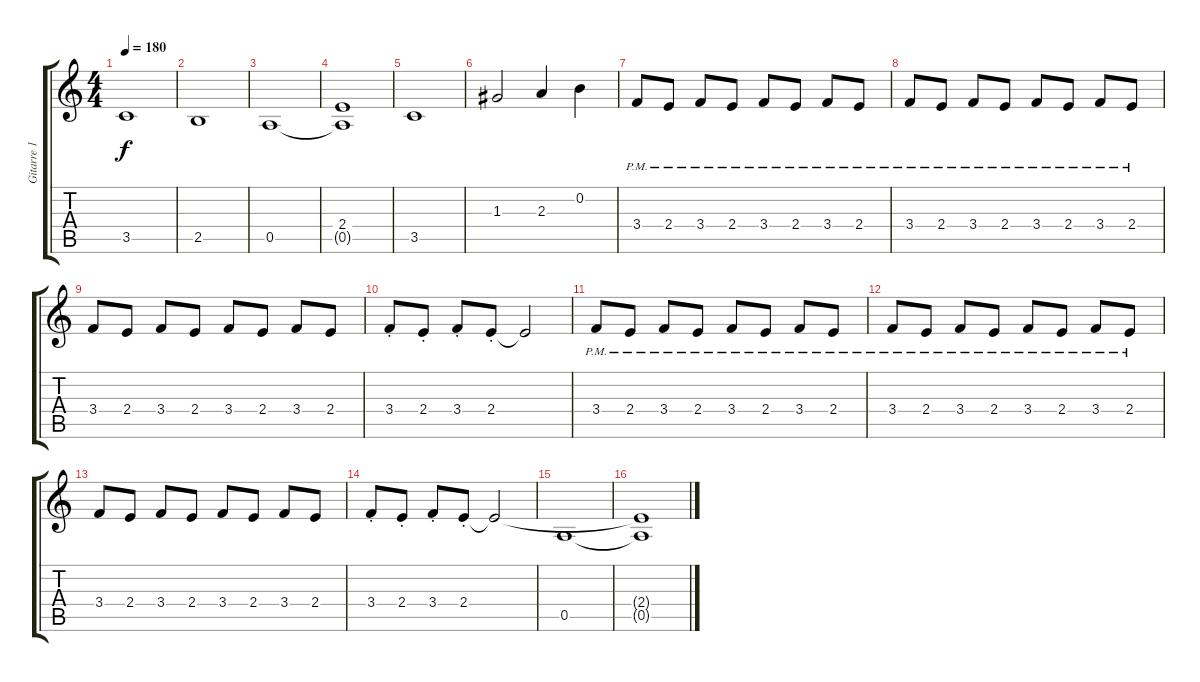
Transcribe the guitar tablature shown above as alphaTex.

\track ("Gitarre 1" "Gitarre 1") {instrument distortionguitar}
\staff {score tabs}
\tuning (E4 B3 G3 D3 A2 E2) {hide}
\ts (4 4)
\tempo 180
\clef g2
\ks c
3.5.1{dy f} |
2.5.1 |
0.5.1 |
(2.4 0.5{t}).1 |
3.5.1 |
1.3.2 2.3.4 0.2.4 |
3.4{pm}.8 2.4{pm}.8 3.4{pm}.8 2.4{pm}.8 3.4{pm}.8 2.4{pm}.8 3.4{pm}.8 2.4{pm}.8 |
3.4{pm}.8 2.4{pm}.8 3.4{pm}.8 2.4{pm}.8 3.4{pm}.8 2.4{pm}.8 3.4{pm}.8 2.4{pm}.8 |
3.4.8 2.4.8 3.4.8 2.4.8 3.4.8 2.4.8 3.4.8 2.4.8 |
3.4{st}.8 2.4{st}.8 3.4{st}.8 2.4{st}.8 2.4{t}.2 |
3.4{pm}.8 2.4{pm}.8 3.4{pm}.8 2.4{pm}.8 3.4{pm}.8 2.4{pm}.8 3.4{pm}.8 2.4{pm}.8 |
3.4{pm}.8 2.4{pm}.8 3.4{pm}.8 2.4{pm}.8 3.4{pm}.8 2.4{pm}.8 3.4{pm}.8 2.4{pm}.8 |
3.4.8 2.4.8 3.4.8 2.4.8 3.4.8 2.4.8 3.4.8 2.4.8 |
3.4{st}.8 2.4{st}.8 3.4{st}.8 2.4{st}.8 2.4{t}.2 |
0.5.1 |
(2.4{t} 0.5{t}).1
